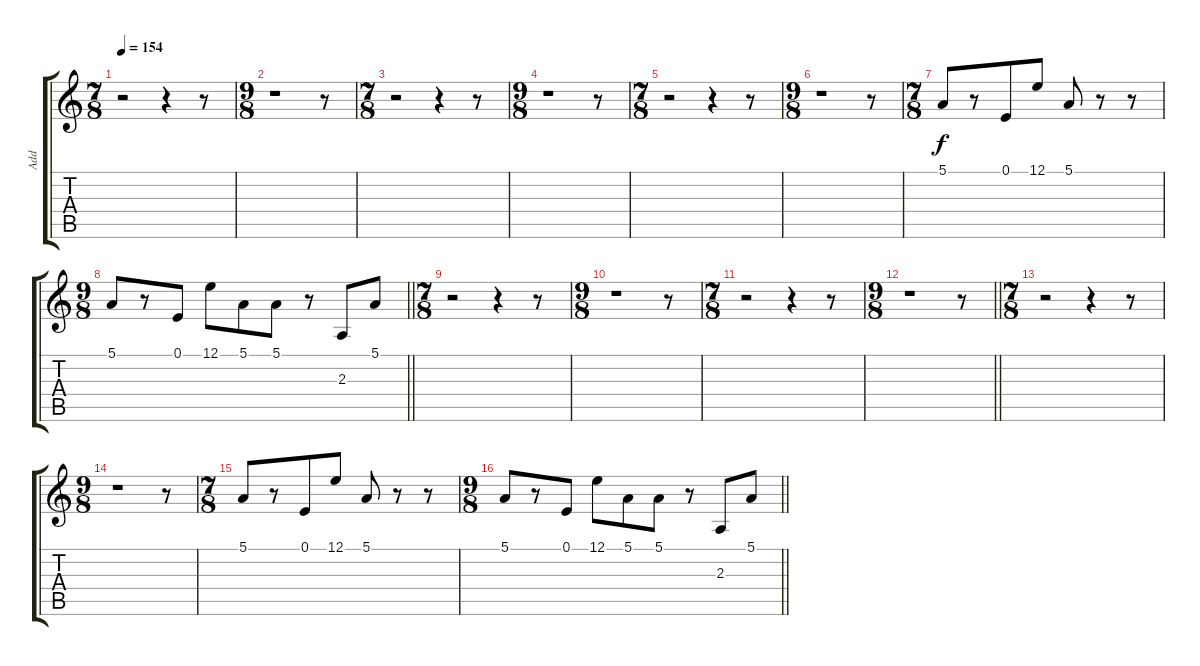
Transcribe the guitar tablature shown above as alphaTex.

\track ("Add" "Add") {instrument fx3crystal}
\staff {score tabs}
\tuning (E4 B3 G3 D3 A2 E2) {hide}
\ts (7 8)
\tempo 154
\clef g2
\ks c
r.2{dy f} r.4 r.8 |
\ts (9 8)
r.1 r.8 |
\ts (7 8)
r.2 r.4 r.8 |
\ts (9 8)
r.1 r.8 |
\ts (7 8)
r.2 r.4 r.8 |
\ts (9 8)
r.1 r.8 |
\ts (7 8)
5.1.8 r.8 0.1.8 12.1.8 5.1.8 r.8 r.8 |
\ts (9 8)
\barLineRight lightlight
5.1.8 r.8 0.1.8 12.1.8 5.1.8 5.1.8 r.8 2.3.8 5.1.8 |
\ts (7 8)
r.2 r.4 r.8 |
\ts (9 8)
r.1 r.8 |
\ts (7 8)
r.2 r.4 r.8 |
\ts (9 8)
\barLineRight lightlight
r.1 r.8 |
\ts (7 8)
r.2 r.4 r.8 |
\ts (9 8)
r.1 r.8 |
\ts (7 8)
5.1.8 r.8 0.1.8 12.1.8 5.1.8 r.8 r.8 |
\ts (9 8)
\barLineRight lightlight
5.1.8 r.8 0.1.8 12.1.8 5.1.8 5.1.8 r.8 2.3.8 5.1.8
